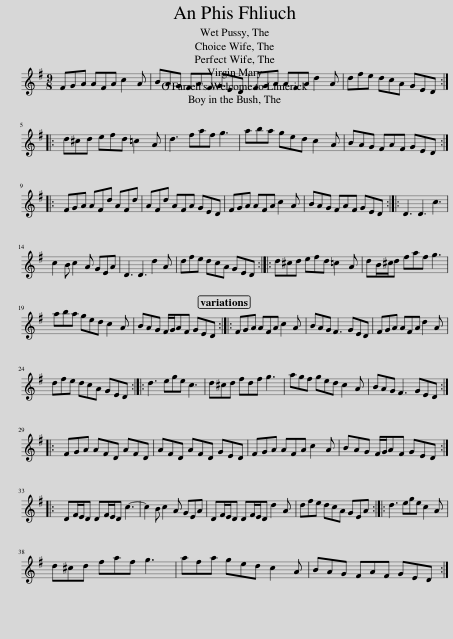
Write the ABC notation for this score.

X:1
L:1/8
M:9/8
I:linebreak $
K:G
V:1 treble
V:1
 FGA AFA c2 A | BAG FAF GED | FGA AFA d2 A | dfe dcA GED ::$ d^cd efd =c2 A | %5
 d3 faf g3 | aba ged c2 A | BAG FAF GED ::$ FGA AFd AFd | AFd AFA GED | %10
 FGA AFA c2 A | BAG FAF GED :: D3 D3 c3 |$ c2 B c2 A GEA | D3 D3 d2 A | %15
 dfe dcA GED :: d^cd efd =c2 A | dB/^c/d faf g3 |$ aba ged c2 A | BAG F/G/AF GED :: %20
 FGA AFA c2 A | BAG F3 GED | FGA AFA d2 A |$ dfe dcA GED :: d3 ege c3 | %25
 d^cd fdf g3 | agf ged c2 A | BAG F3 GED ::$ FGA AFD AFD | AFD AFD GED | %30
 FGA AFA c2 A | BAG F/G/AF GED ::$ DF/E/D DF/E/D c3- | c2 B c2 A GEA | DF/E/D DF/E/D d2 A | %35
 dfe dcA GEA :: d3 ege c2 A |$ d^cd faf g3 | afa ged c2 A | BAG FAF GED :| %40
